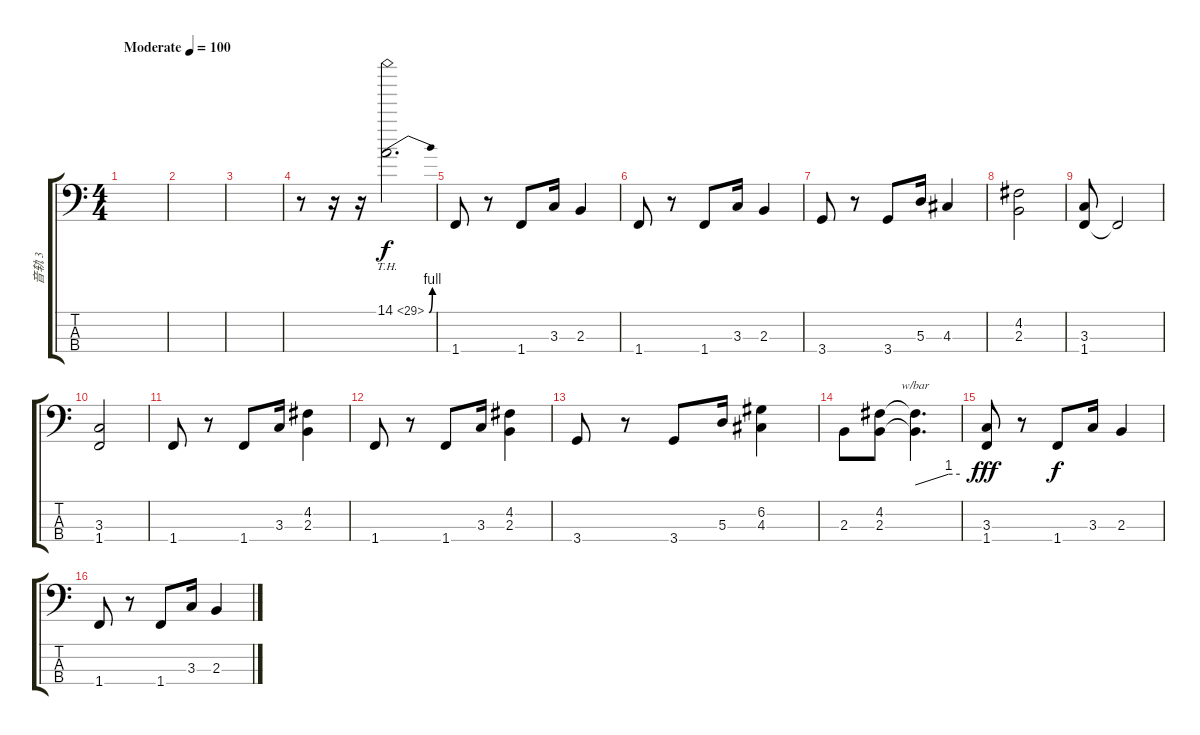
\track ("音轨 3" "音轨 3") {instrument overdrivenguitar}
\staff {score tabs}
\tuning (G2 D2 A1 E1) {hide}
\ts (4 4)
\tempo (100 "Moderate")
\clef f4
\ks c
|
|
|
r.8 r.16 r.16 14.1{be (bend 0 0 60 4) th 15}.2{d} |
1.4.8 r.8 1.4.8 3.3.16 2.3.4 |
1.4.8 r.8 1.4.8 3.3.16 2.3.4 |
3.4.8{txt ""} r.8 3.4.8 5.3.16 4.3.4 |
(4.2 2.3).2 |
(3.3 1.4).8 1.4{t}.2 |
(3.3 1.4).2 |
1.4.8 r.8 1.4.8 3.3.16 (4.2 2.3).4 |
1.4.8 r.8 1.4.8 3.3.16 (4.2 2.3).4 |
3.4.8 r.8 3.4.8 5.3.16 (6.2 4.3).4 |
2.3.8 (4.2 2.3).8 (4.2{t} 2.3{t}).4{d tbe (custom default 0 0 45 4 60 4)} |
(3.3 1.4).8{dy fff} r.8 1.4.8{dy f} 3.3.16 2.3.4 |
1.4.8 r.8 1.4.8 3.3.16 2.3.4
